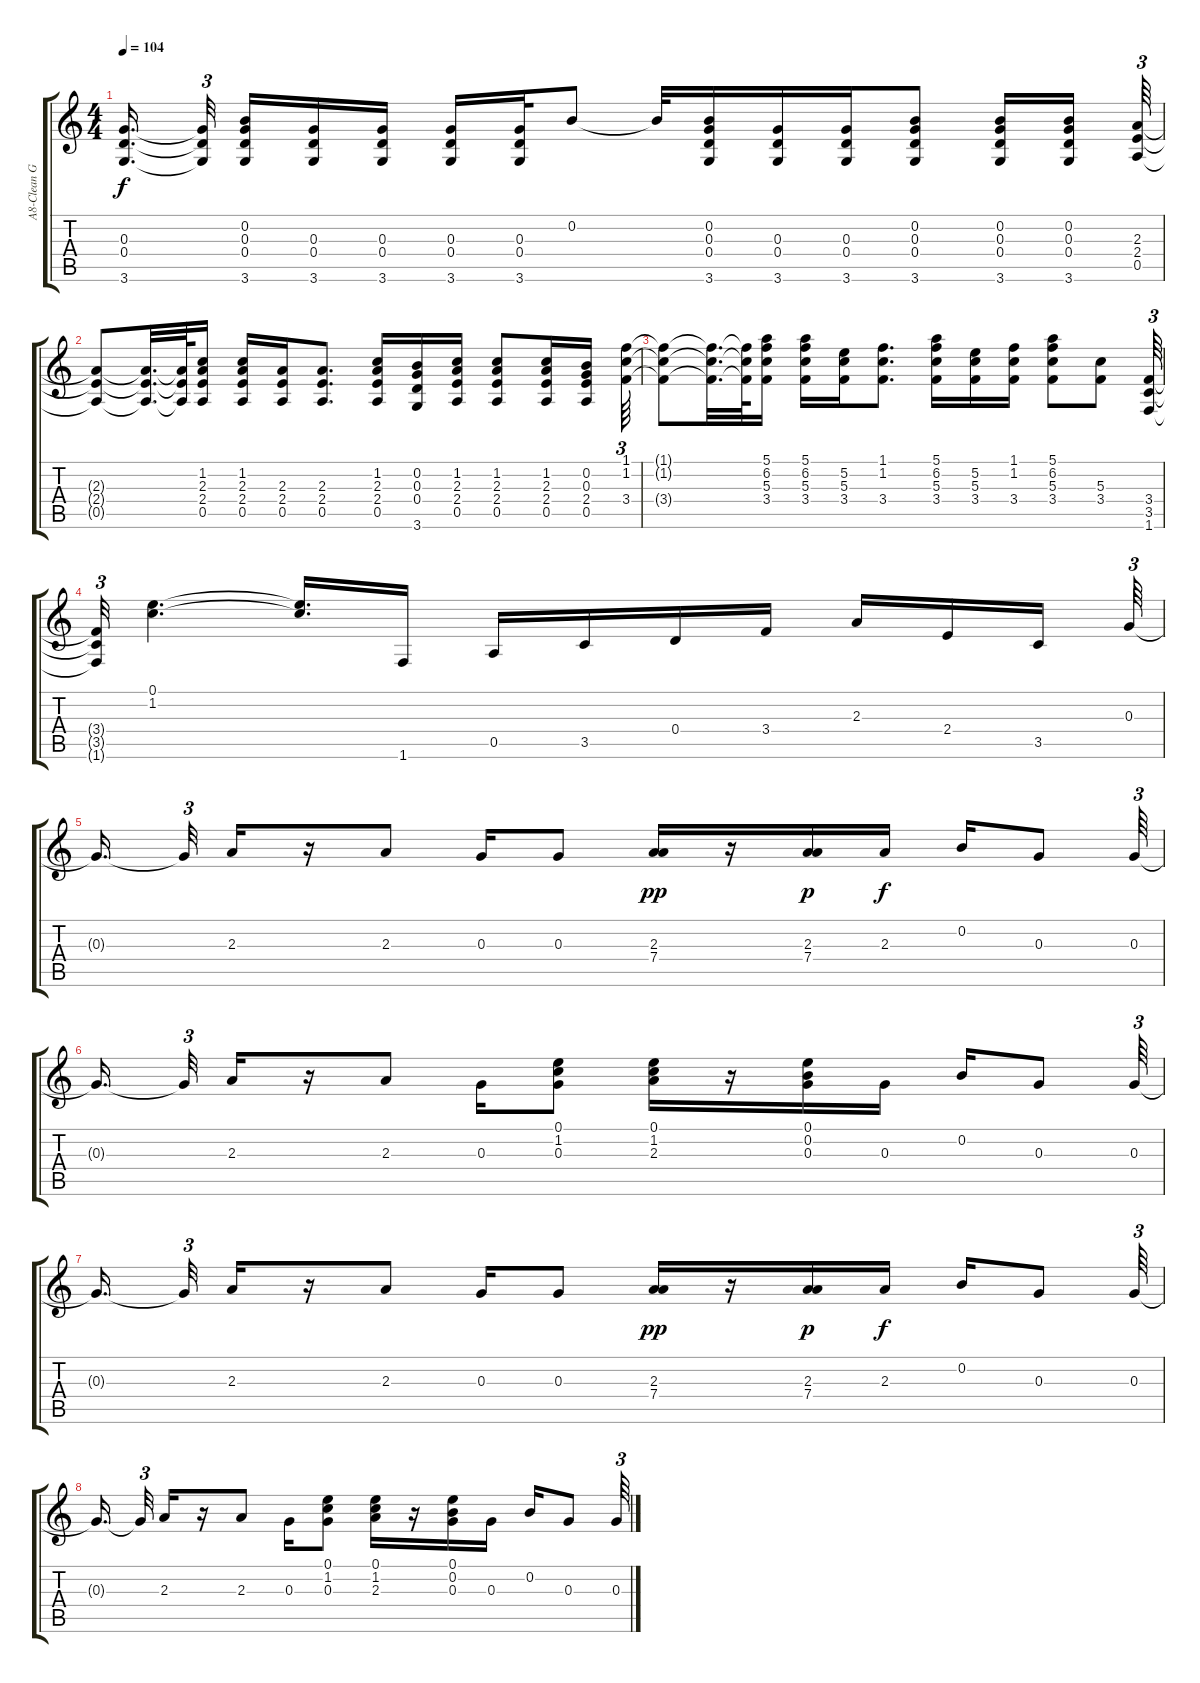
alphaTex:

\track ("A8-Clean Gt.   " "A8-Clean G") {instrument electricguitarclean}
\staff {score tabs}
\tuning (E4 B3 G3 D3 A2 E2) {hide}
\ts (4 4)
\tempo 104
\clef g2
\ks c
(0.3{t} 0.4{t} 3.6{t}).16{d dy f} (0.3{t} 0.4{t} 3.6{t}).32{tu (3 2)} (0.2 0.3 0.4 3.6).16 (0.3 0.4 3.6).16 (0.3 0.4 3.6).16 (0.3 0.4 3.6).16 (0.3 0.4 3.6).32 0.2.8 0.2{t}.32 (0.2 0.3 0.4 3.6).16 (0.3 0.4 3.6).16 (0.3 0.4 3.6).16 (0.2 0.3 0.4 3.6).8 (0.2 0.3 0.4 3.6).16 (0.2 0.3 0.4 3.6).16 (2.3 2.4 0.5).64{tu (3 2)} |
(2.3{t} 2.4{t} 0.5{t}).8 (2.3{t} 2.4{t} 0.5{t}).32{d} (2.3{t} 2.4{t} 0.5{t}).64 (1.2 2.3 2.4 0.5).16 (1.2 2.3 2.4 0.5).16 (2.3 2.4 0.5).16 (2.3 2.4 0.5).8{d} (1.2 2.3 2.4 0.5).16 (0.2 0.3 0.4 3.6).16 (1.2 2.3 2.4 0.5).16 (1.2 2.3 2.4 0.5).8 (1.2 2.3 2.4 0.5).16 (0.2 0.3 2.4 0.5).16 (1.1 1.2 3.4).64{tu (3 2)} |
(1.1{t} 1.2{t} 3.4{t}).8 (1.1{t} 1.2{t} 3.4{t}).32{d} (1.1{t} 1.2{t} 3.4{t}).64 (5.1 6.2 5.3 3.4).16 (5.1 6.2 5.3 3.4).16 (5.2 5.3 3.4).16 (1.1 1.2 3.4).8{d} (5.1 6.2 5.3 3.4).16 (5.2 5.3 3.4).16 (1.1 1.2 3.4).16 (5.1 6.2 5.3 3.4).8 (5.3 3.4).8 (3.4 3.5 1.6).64{tu (3 2)} |
(3.4{t} 3.5{t} 1.6{t}).32{tu (3 2)} (0.1 1.2).4{d} (0.1{t} 1.2{t}).16{d} 1.6.16{instrument overdrivenguitar} 0.5.16 3.5.16 0.4.16 3.4.16 2.3.16 2.4.16 3.5.16 0.3.64{tu (3 2) instrument electricguitarclean} |
0.3{t}.16{d} 0.3{t}.32{tu (3 2)} 2.3.16 r.16 2.3.8 0.3.16 0.3.8 (2.3 7.4).16{dy pp instrument guitarfretnoise} r.16 (2.3 7.4).16{dy p instrument guitarfretnoise} 2.3.16{dy f} 0.2.16 0.3.8 0.3.64{tu (3 2)} |
0.3{t}.16{d} 0.3{t}.32{tu (3 2)} 2.3.16 r.16 2.3.8 0.3.16 (0.1 1.2 0.3).8 (0.1 1.2 2.3).16 r.16 (0.1 0.2 0.3).16 0.3.16 0.2.16 0.3.8 0.3.64{tu (3 2)} |
0.3{t}.16{d} 0.3{t}.32{tu (3 2)} 2.3.16 r.16 2.3.8 0.3.16 0.3.8 (2.3 7.4).16{dy pp instrument guitarfretnoise} r.16 (2.3 7.4).16{dy p instrument guitarfretnoise} 2.3.16{dy f} 0.2.16 0.3.8 0.3.64{tu (3 2)} |
0.3{t}.16{d} 0.3{t}.32{tu (3 2)} 2.3.16 r.16 2.3.8 0.3.16 (0.1 1.2 0.3).8 (0.1 1.2 2.3).16 r.16 (0.1 0.2 0.3).16 0.3.16 0.2.16 0.3.8 0.3.64{tu (3 2)}
